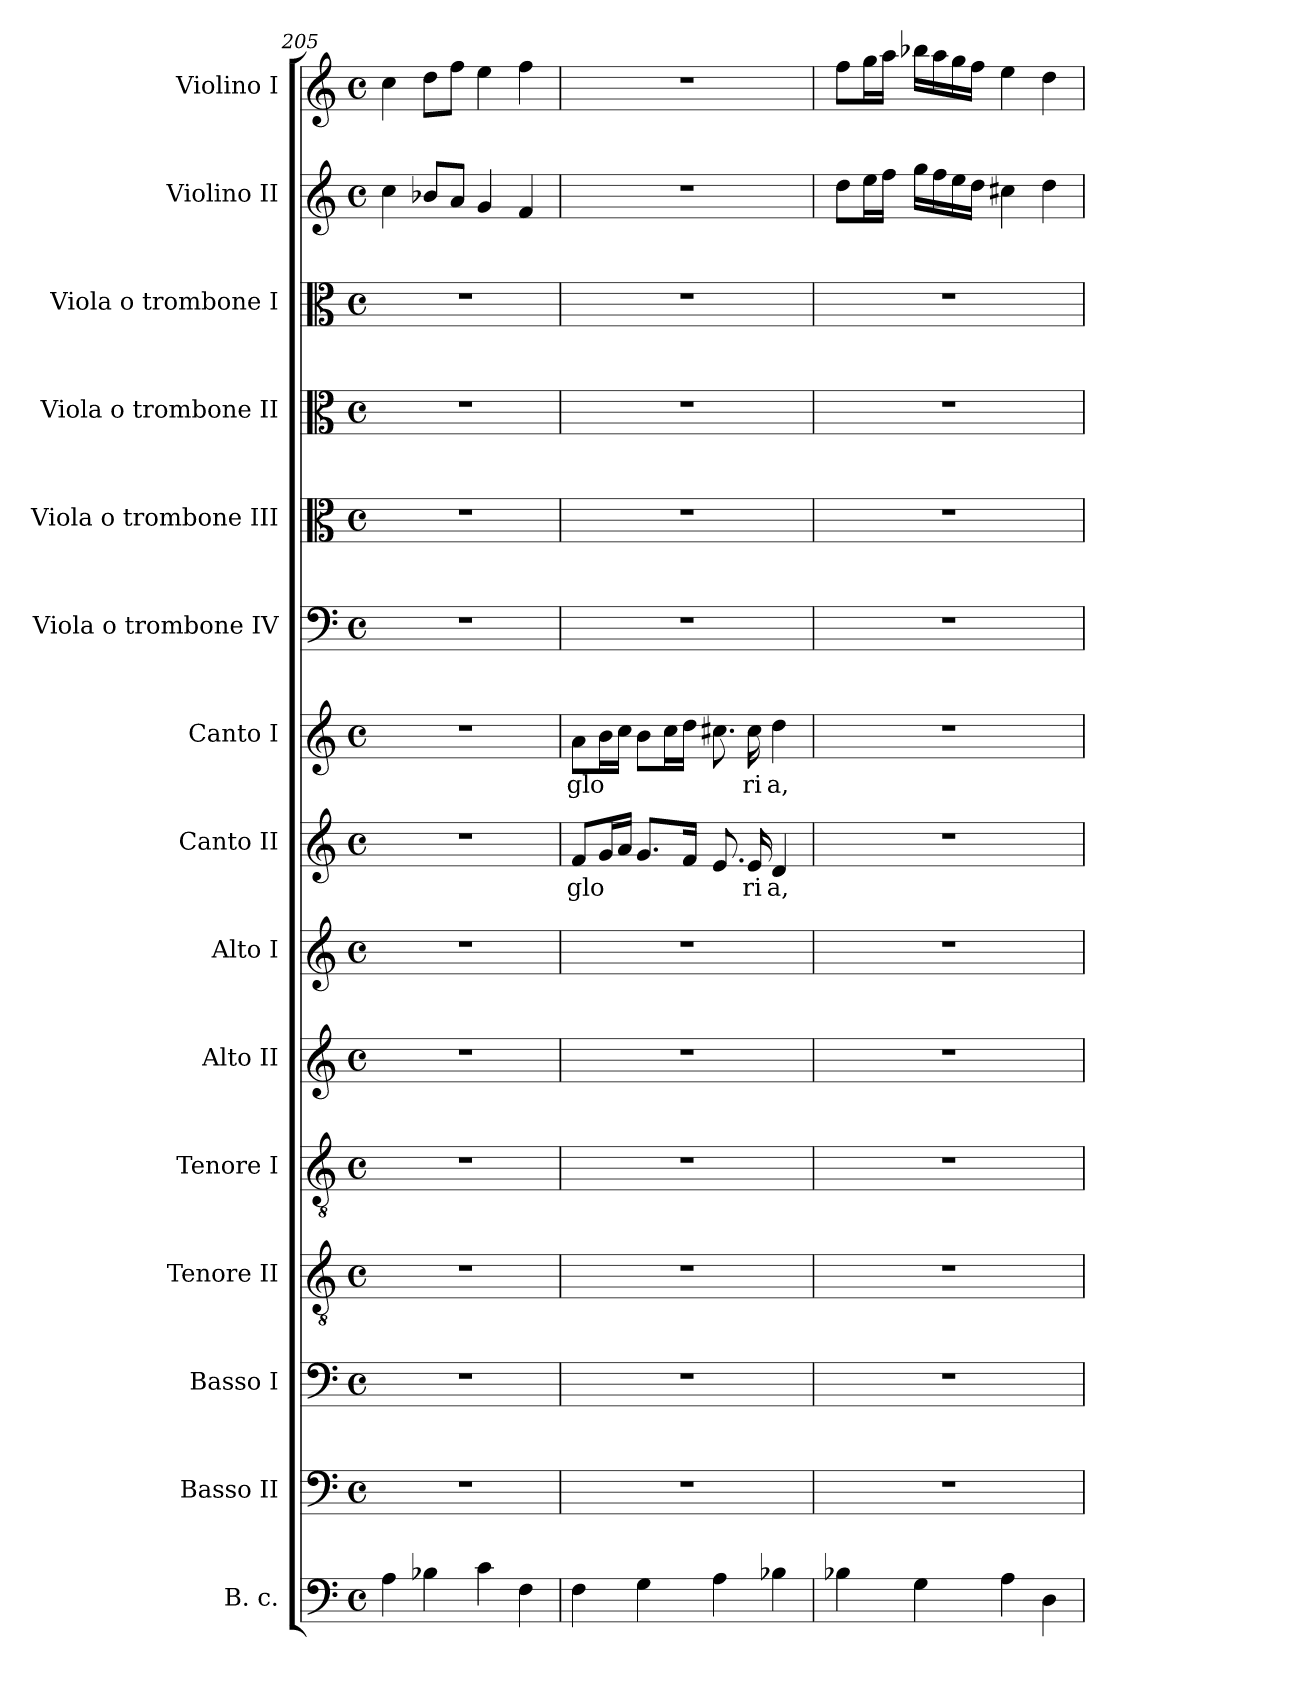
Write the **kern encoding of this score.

**kern	**kern	**kern	**kern	**kern	**kern	**kern	**kern	**text	**kern	**text	**kern	**kern	**kern	**kern	**kern	**kern
*part15	*part14	*part13	*part12	*part11	*part10	*part9	*part8	*part8	*part7	*part7	*part6	*part5	*part4	*part3	*part2	*part1
*staff15	*staff14	*staff13	*staff12	*staff11	*staff10	*staff9	*staff8	*staff8	*staff7	*staff7	*staff6	*staff5	*staff4	*staff3	*staff2	*staff1
*I"B. c.	*I"Basso II	*I"Basso I	*I"Tenore II	*I"Tenore I	*I"Alto II	*I"Alto I	*I"Canto II	*	*I"Canto I	*	*I"Viola o trombone IV	*I"Viola o trombone III	*I"Viola o trombone II	*I"Viola o trombone I	*I"Violino II	*I"Violino I
*	*	*	*	*	*	*	*	*	*	*	*I'Vla	*I'Vla	*I'Vla	*I'Vla	*I'Vln	*I'Vln
*clefF4	*clefF4	*clefF4	*clefGv2	*clefGv2	*clefG2	*clefG2	*clefG2	*	*clefG2	*	*clefF4	*clefC3	*clefC3	*clefC3	*clefG2	*clefG2
*k[]	*k[]	*k[]	*k[]	*k[]	*k[]	*k[]	*k[]	*	*k[]	*	*k[]	*k[]	*k[]	*k[]	*k[]	*k[]
*M4/4	*M4/4	*M4/4	*M4/4	*M4/4	*M4/4	*M4/4	*M4/4	*	*M4/4	*	*M4/4	*M4/4	*M4/4	*M4/4	*M4/4	*M4/4
*met(c)	*met(c)	*met(c)	*met(c)	*met(c)	*met(c)	*met(c)	*met(c)	*	*met(c)	*	*met(c)	*met(c)	*met(c)	*met(c)	*met(c)	*met(c)
=205	=205	=205	=205	=205	=205	=205	=205	=205	=205	=205	=205	=205	=205	=205	=205	=205
4A\	1r	1r	1r	1r	1r	1r	1r	.	1r	.	1r	1r	1r	1r	4cc\	4cc\
4B-X\	.	.	.	.	.	.	.	.	.	.	.	.	.	.	8b-X/L	8dd\L
.	.	.	.	.	.	.	.	.	.	.	.	.	.	.	8a/J	8ff\J
4c\	.	.	.	.	.	.	.	.	.	.	.	.	.	.	4g/	4ee\
4F\	.	.	.	.	.	.	.	.	.	.	.	.	.	.	4f/	4ff\
=206	=206	=206	=206	=206	=206	=206	=206	=206	=206	=206	=206	=206	=206	=206	=206	=206
!	!	!	!	!	!	!	!	!LO:LY:b	!	!LO:LY:b	!	!	!	!	!	!
4F\	1r	1r	1r	1r	1r	1r	8f/L	glo	8a\L	glo	1r	1r	1r	1r	1r	1r
.	.	.	.	.	.	.	16g/L	.	16b\L	.	.	.	.	.	.	.
.	.	.	.	.	.	.	16a/JJ	.	16cc\JJ	.	.	.	.	.	.	.
4G\	.	.	.	.	.	.	8.g/L	.	8b\L	.	.	.	.	.	.	.
.	.	.	.	.	.	.	.	.	16cc\L	.	.	.	.	.	.	.
.	.	.	.	.	.	.	16f/Jk	.	16dd\JJ	.	.	.	.	.	.	.
4A\	.	.	.	.	.	.	8.e/	.	8.cc#X\	.	.	.	.	.	.	.
!	!	!	!	!	!	!	!	!LO:LY:b	!	!LO:LY:b	!	!	!	!	!	!
.	.	.	.	.	.	.	16e/	ri	16cc#\	ri	.	.	.	.	.	.
!	!	!	!	!	!	!	!	!LO:LY:b	!	!LO:LY:b	!	!	!	!	!	!
4B-X\	.	.	.	.	.	.	4d/	a,	4dd\	a,	.	.	.	.	.	.
!!LO:PB:g=z
=207	=207	=207	=207	=207	=207	=207	=207	=207	=207	=207	=207	=207	=207	=207	=207	=207
4B-X\	1r	1r	1r	1r	1r	1r	1r	.	1r	.	1r	1r	1r	1r	8dd\L	8ff\L
.	.	.	.	.	.	.	.	.	.	.	.	.	.	.	16ee\L	16gg\L
.	.	.	.	.	.	.	.	.	.	.	.	.	.	.	16ff\JJ	16aa\JJ
4G\	.	.	.	.	.	.	.	.	.	.	.	.	.	.	16gg\LL	16bb-X\LL
.	.	.	.	.	.	.	.	.	.	.	.	.	.	.	16ff\	16aa\
.	.	.	.	.	.	.	.	.	.	.	.	.	.	.	16ee\	16gg\
.	.	.	.	.	.	.	.	.	.	.	.	.	.	.	16dd\JJ	16ff\JJ
4A\	.	.	.	.	.	.	.	.	.	.	.	.	.	.	4cc#X\	4ee\
4D\	.	.	.	.	.	.	.	.	.	.	.	.	.	.	4dd\	4dd\
=	=	=	=	=	=	=	=	=	=	=	=	=	=	=	=	=
*-	*-	*-	*-	*-	*-	*-	*-	*-	*-	*-	*-	*-	*-	*-	*-	*-
